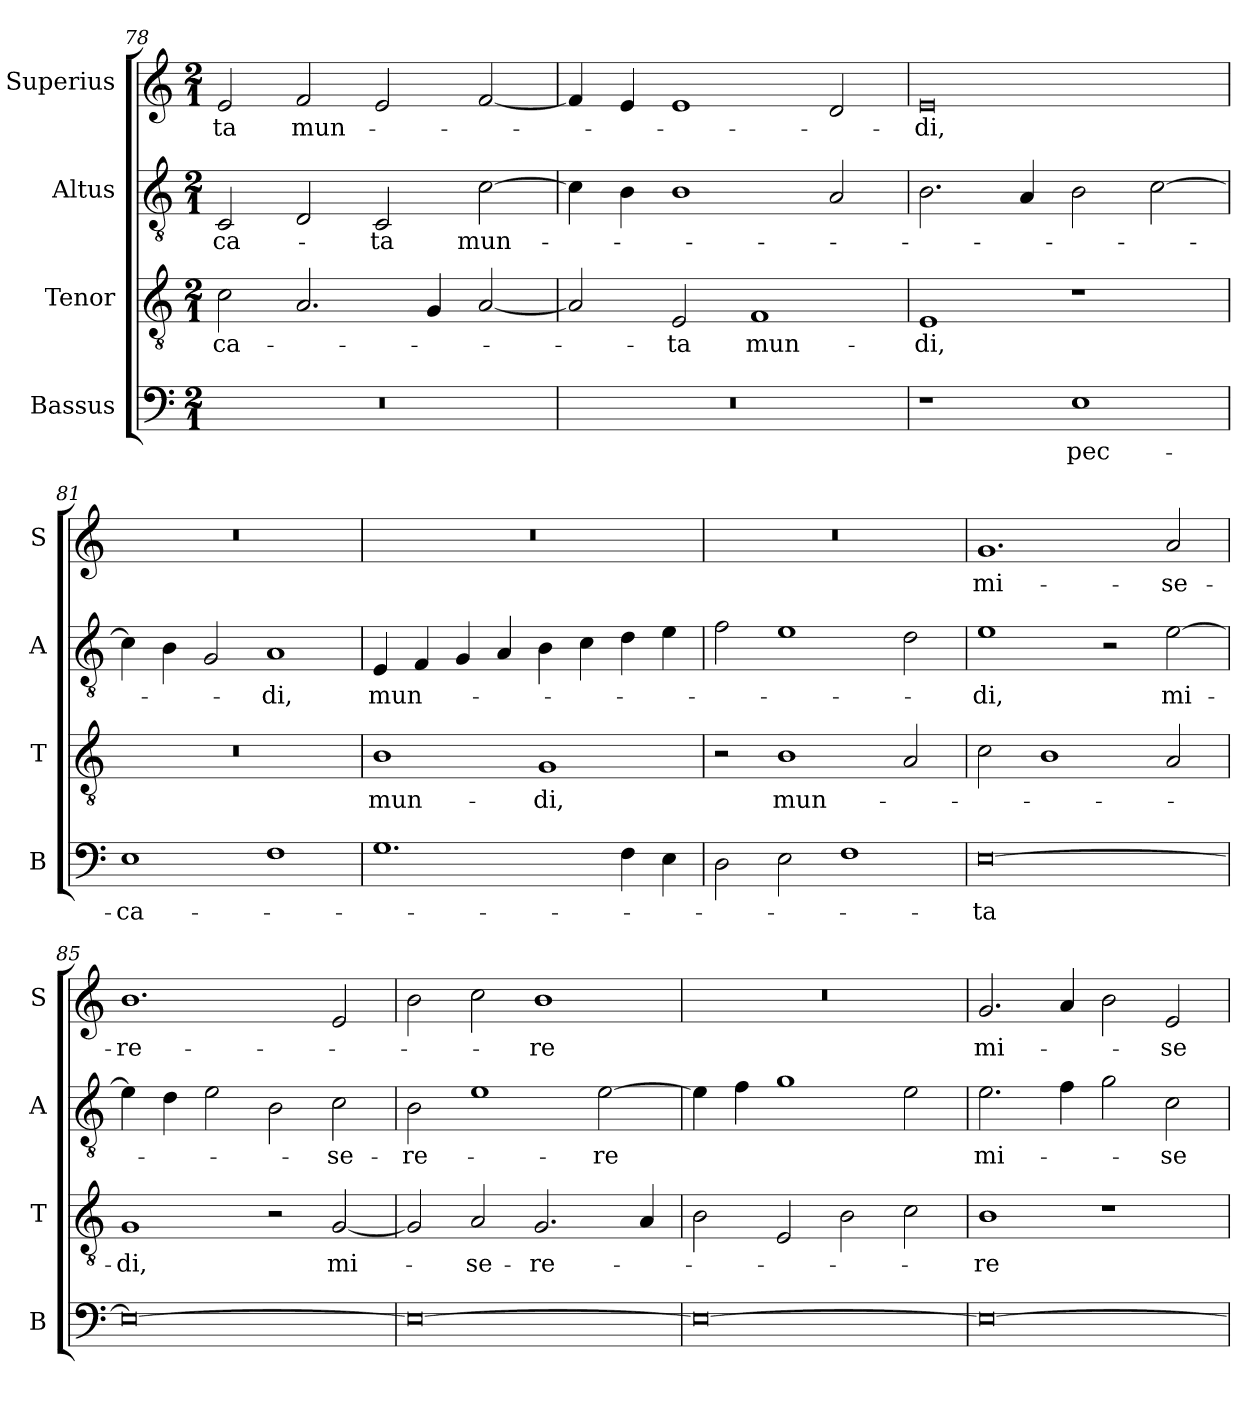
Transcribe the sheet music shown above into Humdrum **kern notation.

**kern	**text	**kern	**text	**kern	**text	**kern	**text
*part4	*part4	*part3	*part3	*part2	*part2	*part1	*part1
*staff4	*staff4	*staff3	*staff3	*staff2	*staff2	*staff1	*staff1
*I"Bassus	*	*I"Tenor	*	*I"Altus	*	*I"Superius	*
*I'B	*	*I'T	*	*I'A	*	*I'S	*
*clefF4	*	*clefGv2	*	*clefGv2	*	*clefG2	*
*k[]	*	*k[]	*	*k[]	*	*k[]	*
*M2/1	*	*M2/1	*	*M2/1	*	*M2/1	*
=78	=78	=78	=78	=78	=78	=78	=78
0r	.	2c\	-ca-	2C/	-ca-	2e/	-ta
.	.	2.A/	.	2D/	.	2f/	mun-
.	.	.	.	2C/	-ta	2e/	.
.	.	4G/	.	.	.	.	.
.	.	[2A/	.	[2c\	mun-	[2f/	.
=79	=79	=79	=79	=79	=79	=79	=79
0r	.	2A/]	.	4c\]	.	4f/]	.
.	.	.	.	4B\	.	4e/	.
.	.	2E/	-ta	1B	.	1e	.
.	.	1F	mun-	.	.	.	.
.	.	.	.	2A/	.	2d/	.
=80	=80	=80	=80	=80	=80	=80	=80
1r	.	1E	-di,	2.B\	.	0e	-di,
.	.	.	.	4A/	.	.	.
1E	pec-	1r	.	2B\	.	.	.
.	.	.	.	[2c\	.	.	.
=81	=81	=81	=81	=81	=81	=81	=81
1E	-ca-	0r	.	4c\]	.	0r	.
.	.	.	.	4B\	.	.	.
.	.	.	.	2G/	.	.	.
1F	.	.	.	1A	-di,	.	.
=82	=82	=82	=82	=82	=82	=82	=82
1.G	.	1B	mun-	4E/	mun-	0r	.
.	.	.	.	4F/	.	.	.
.	.	.	.	4G/	.	.	.
.	.	.	.	4A/	.	.	.
.	.	1G	-di,	4B\	.	.	.
.	.	.	.	4c\	.	.	.
4F\	.	.	.	4d\	.	.	.
4E\	.	.	.	4e\	.	.	.
=83	=83	=83	=83	=83	=83	=83	=83
2D\	.	2r	.	2f\	.	0r	.
2E\	.	1B	mun-	1e	.	.	.
1F	.	.	.	.	.	.	.
.	.	2A/	.	2d\	.	.	.
=84	=84	=84	=84	=84	=84	=84	=84
[0E	-ta	2c\	.	1e	-di,	1.g	mi-
.	.	1B	.	.	.	.	.
.	.	.	.	2r	.	.	.
.	.	2A/	.	[2e\	mi-	2a/	-se-
=85	=85	=85	=85	=85	=85	=85	=85
0E_	.	1G	-di,	4e\]	.	1.b	-re-
.	.	.	.	4d\	.	.	.
.	.	.	.	2e\	.	.	.
.	.	2r	.	2B\	.	.	.
.	.	[2G/	mi-	2c\	-se-	2e/	.
=86	=86	=86	=86	=86	=86	=86	=86
0E_	.	2G/]	.	2B\	-re-	2b\	.
.	.	2A/	-se-	1e	.	2cc\	.
.	.	2.G/	-re-	.	.	1b	-re
.	.	.	.	[2e\	-re	.	.
.	.	4A/	.	.	.	.	.
=87	=87	=87	=87	=87	=87	=87	=87
0E_	.	2B\	.	4e\]	.	0r	.
.	.	.	.	4f\	.	.	.
.	.	2E/	.	1g	.	.	.
.	.	2B\	.	.	.	.	.
.	.	2c\	.	2e\	.	.	.
=88	=88	=88	=88	=88	=88	=88	=88
0E_	.	1B	-re	2.e\	mi-	2.g/	mi-
.	.	.	.	4f\	.	4a/	.
.	.	1r	.	2g\	.	2b\	.
.	.	.	.	2c\	-se-	2e/	-se-
=	=	=	=	=	=	=	=
*-	*-	*-	*-	*-	*-	*-	*-
